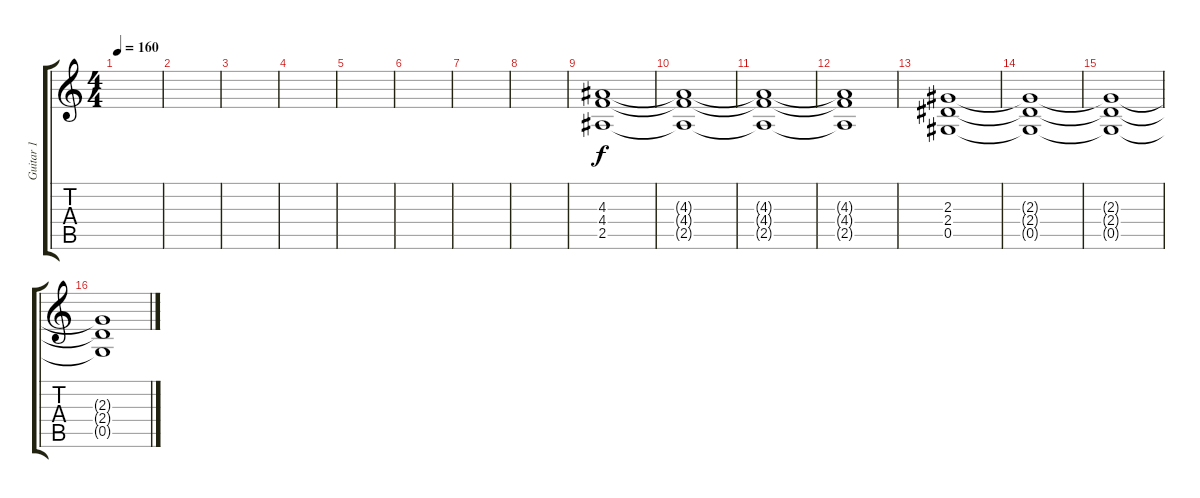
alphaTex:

\track ("Guitar 1" "Guitar 1") {instrument distortionguitar}
\staff {score tabs}
\tuning (Eb4 Bb3 Gb3 Db3 Ab2 Db2) {hide}
\ts (4 4)
\tempo 160
\clef g2
\ks c
|
|
|
|
|
|
|
|
(4.3 4.4 2.5).1 |
(4.3{t} 4.4{t} 2.5{t}).1 |
(4.3{t} 4.4{t} 2.5{t}).1 |
(4.3{t} 4.4{t} 2.5{t}).1 |
(2.3 2.4 0.5).1 |
(2.3{t} 2.4{t} 0.5{t}).1 |
(2.3{t} 2.4{t} 0.5{t}).1 |
(2.3{t} 2.4{t} 0.5{t}).1
